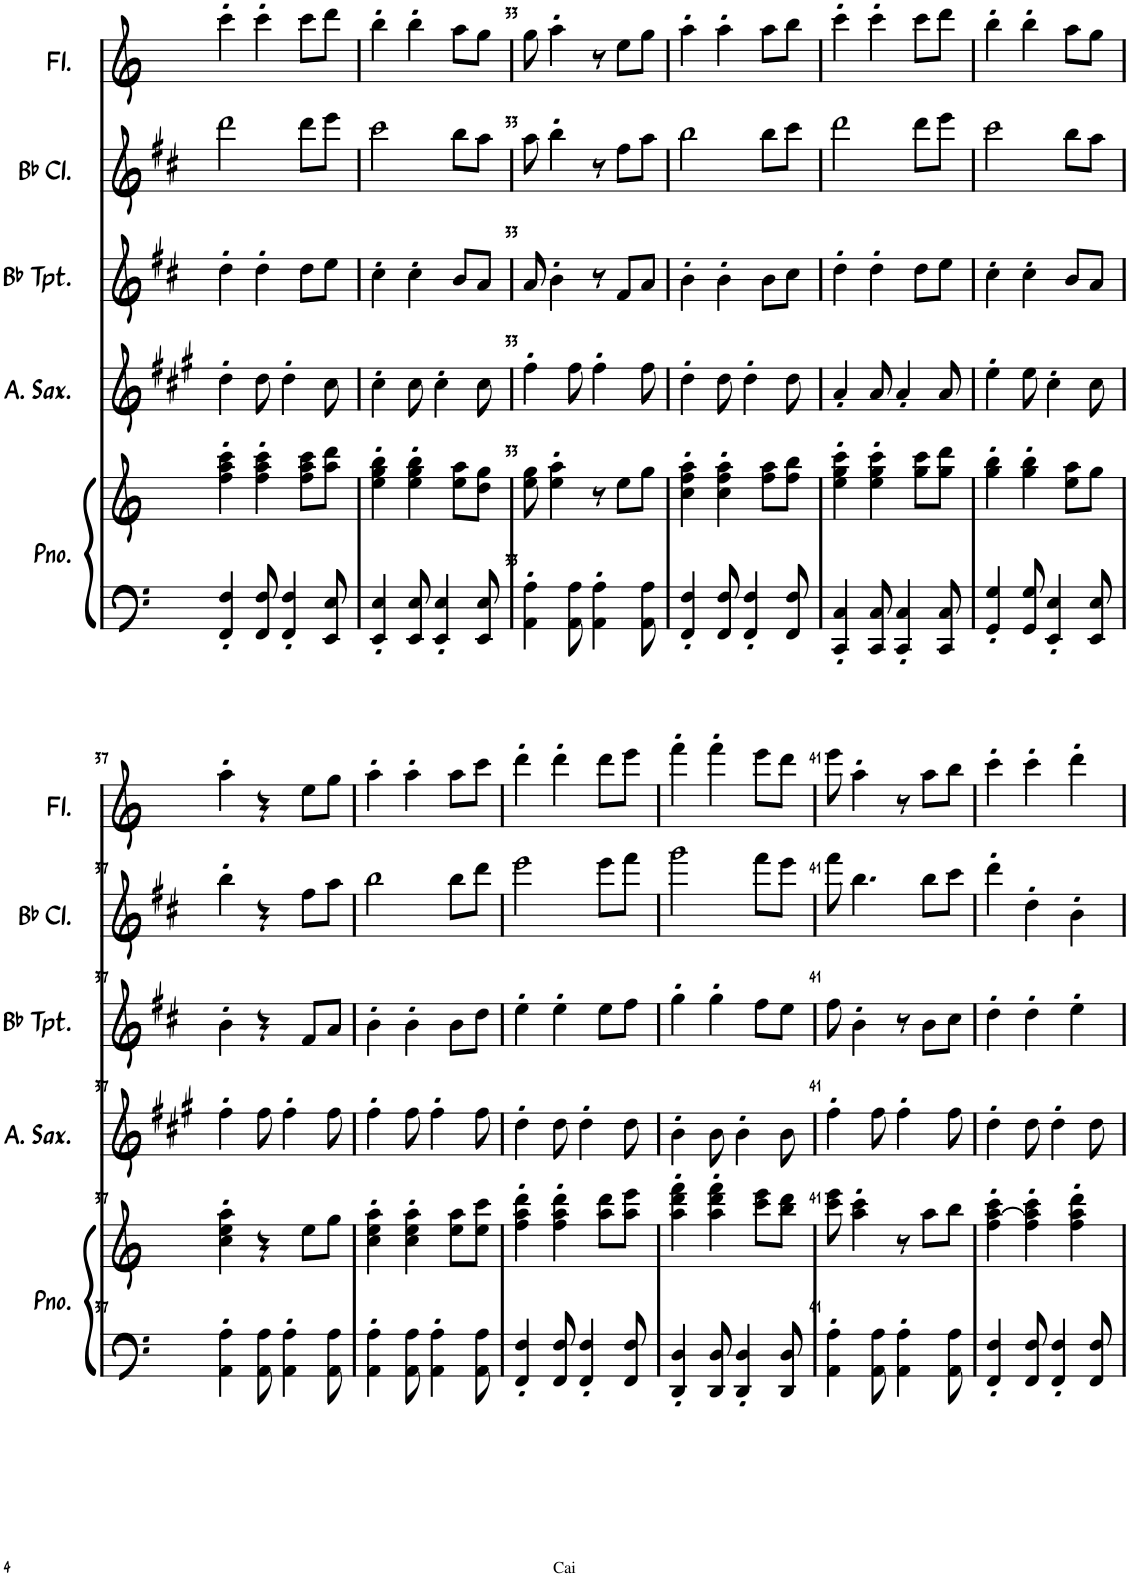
**kern	**kern	**kern	**kern	**kern	**kern
*part5	*part5	*part4	*part3	*part2	*part1
*staff6	*staff5	*staff4	*staff3	*staff2	*staff1
*I"钢琴	*	*I"中音萨克斯	*I"降B调小号	*I"降B调单簧管	*I"长笛
!!LO:PB:g=z
*clefF4	*clefG2	*clefG2	*clefG2	*clefG2	*clefG2
*	*	*Trd5c9	*Trd1c2	*Trd1c2	*
*k[]	*k[]	*k[f#c#g#]	*k[f#c#]	*k[f#c#]	*k[]
*M3/4	*M3/4	*M3/4	*M3/4	*M3/4	*M3/4
=31	=31	=31	=31	=31	=31
4FF/' 4F/'	4ff\' 4aa\' 4ccc\'	4dd'\	4dd'\	2ddd\	4ccc'\
8FF/ 8F/	4ff\' 4aa\' 4ccc\'	8dd\	4dd'\	.	4ccc'\
4FF/' 4F/'	.	4dd'\	.	.	.
.	8ff\ 8aa\ 8ccc\L	.	8dd\L	8ddd\L	8ccc\L
8EE/ 8E/	8aa\ 8ddd\J	8cc#\	8ee\J	8eee\J	8ddd\J
=32	=32	=32	=32	=32	=32
4EE/' 4E/'	4ee\' 4gg\' 4bb\'	4cc#'\	4cc#'\	2ccc#\	4bb'\
8EE/ 8E/	4ee\' 4gg\' 4bb\'	8cc#\	4cc#'\	.	4bb'\
4EE/' 4E/'	.	4cc#'\	.	.	.
.	8ee\ 8aa\L	.	8b/L	8bb\L	8aa\L
8EE/ 8E/	8dd\ 8gg\J	8cc#\	8a/J	8aa\J	8gg\J
=33	=33	=33	=33	=33	=33
4AA\' 4A\'	8ee\ 8gg\	4ff#'\	8a/	8aa\	8gg\
.	4ee\' 4aa\'	.	4b'\	4bb'\	4aa'\
8AA\ 8A\	.	8ff#\	.	.	.
4AA\' 4A\'	8r	4ff#'\	8r	8r	8r
.	8ee\L	.	8f#/L	8ff#\L	8ee\L
8AA\ 8A\	8gg\J	8ff#\	8a/J	8aa\J	8gg\J
=34	=34	=34	=34	=34	=34
4FF/' 4F/'	4cc\' 4ff\' 4aa\'	4dd'\	4b'\	2bb\	4aa'\
8FF/ 8F/	4cc\' 4ff\' 4aa\'	8dd\	4b'\	.	4aa'\
4FF/' 4F/'	.	4dd'\	.	.	.
.	8ff\ 8aa\L	.	8b\L	8bb\L	8aa\L
8FF/ 8F/	8ff\ 8bb\J	8dd\	8cc#\J	8ccc#\J	8bb\J
=35	=35	=35	=35	=35	=35
4CC/' 4C/'	4ee\' 4gg\' 4ccc\'	4a'/	4dd'\	2ddd\	4ccc'\
8CC/ 8C/	4ee\' 4gg\' 4ccc\'	8a/	4dd'\	.	4ccc'\
4CC/' 4C/'	.	4a'/	.	.	.
.	8gg\ 8ccc\L	.	8dd\L	8ddd\L	8ccc\L
8CC/ 8C/	8gg\ 8ddd\J	8a/	8ee\J	8eee\J	8ddd\J
=36	=36	=36	=36	=36	=36
4GG/' 4G/'	4gg\' 4bb\'	4ee'\	4cc#'\	2ccc#\	4bb'\
8GG/ 8G/	4gg\' 4bb\'	8ee\	4cc#'\	.	4bb'\
4EE/' 4E/'	.	4cc#'\	.	.	.
.	8ee\ 8aa\L	.	8b/L	8bb\L	8aa\L
8EE/ 8E/	8gg\J	8cc#\	8a/J	8aa\J	8gg\J
!!LO:LB:g=z
=37	=37	=37	=37	=37	=37
4AA\' 4A\'	4cc\' 4ee\' 4aa\'	4ff#'\	4b'\	4bb'\	4aa'\
8AA\ 8A\	4r	8ff#\	4r	4r	4r
4AA\' 4A\'	.	4ff#'\	.	.	.
.	8ee\L	.	8f#/L	8ff#\L	8ee\L
8AA\ 8A\	8gg\J	8ff#\	8a/J	8aa\J	8gg\J
=38	=38	=38	=38	=38	=38
4AA\' 4A\'	4cc\' 4ee\' 4aa\'	4ff#'\	4b'\	2bb\	4aa'\
8AA\ 8A\	4cc\' 4ee\' 4aa\'	8ff#\	4b'\	.	4aa'\
4AA\' 4A\'	.	4ff#'\	.	.	.
.	8ee\ 8aa\L	.	8b\L	8bb\L	8aa\L
8AA\ 8A\	8ee\ 8ccc\J	8ff#\	8dd\J	8ddd\J	8ccc\J
=39	=39	=39	=39	=39	=39
4FF/' 4F/'	4ff\' 4aa\' 4ddd\'	4dd'\	4ee'\	2eee\	4ddd'\
8FF/ 8F/	4ff\' 4aa\' 4ddd\'	8dd\	4ee'\	.	4ddd'\
4FF/' 4F/'	.	4dd'\	.	.	.
.	8aa\ 8ddd\L	.	8ee\L	8eee\L	8ddd\L
8FF/ 8F/	8aa\ 8eee\J	8dd\	8ff#\J	8fff#\J	8eee\J
=40	=40	=40	=40	=40	=40
4DD/' 4D/'	4aa\' 4ddd\' 4fff\'	4b'\	4gg'\	2ggg\	4fff'\
8DD/ 8D/	4aa\' 4ddd\' 4fff\'	8b\	4gg'\	.	4fff'\
4DD/' 4D/'	.	4b'\	.	.	.
.	8ccc\ 8eee\L	.	8ff#\L	8fff#\L	8eee\L
8DD/ 8D/	8bb\ 8ddd\J	8b\	8ee\J	8eee\J	8ddd\J
=41	=41	=41	=41	=41	=41
4AA\' 4A\'	8ccc\ 8eee\	4ff#'\	8ff#\	8fff#\	8eee\
.	4aa\' 4ccc\'	.	4b'\	4.bb\	4aa'\
8AA\ 8A\	.	8ff#\	.	.	.
4AA\' 4A\'	8r	4ff#'\	8r	.	8r
.	8aa\L	.	8b\L	8bb\L	8aa\L
8AA\ 8A\	8bb\J	8ff#\	8cc#\J	8ccc#\J	8bb\J
=42	=42	=42	=42	=42	=42
4FF/' 4F/'	4ff\' [4aa\' 4ccc\'	4dd'\	4dd'\	4ddd'\	4ccc'\
8FF/ 8F/	4ff\' 4aa\]' 4ccc\'	8dd\	4dd'\	4dd'\	4ccc'\
4FF/' 4F/'	.	4dd'\	.	.	.
.	4ff\' 4aa\' 4ddd\'	.	4ee'\	4b'\	4ddd'\
8FF/ 8F/	.	8dd\	.	.	.
=	=	=	=	=	=
*-	*-	*-	*-	*-	*-
